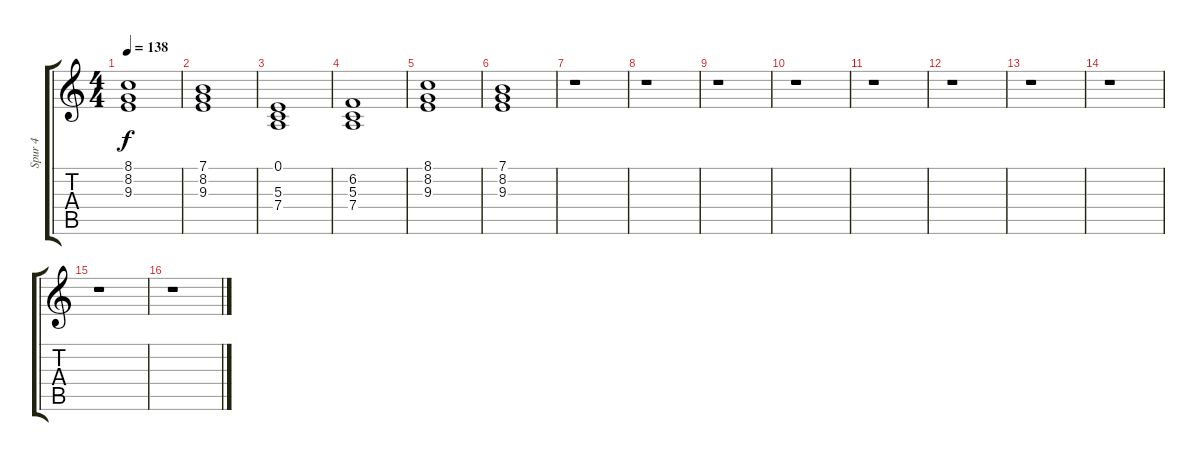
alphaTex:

\track ("Spur 4" "Spur 4") {instrument stringensemble1}
\staff {score tabs}
\tuning (E4 B3 G3 D3 A2 E2) {hide}
\ts (4 4)
\tempo 138
\clef g2
\ks c
(8.1 8.2 9.3).1{dy f} |
(7.1 8.2 9.3).1 |
(0.1 5.3 7.4).1 |
(6.2 5.3 7.4).1 |
(8.1 8.2 9.3).1 |
(7.1 8.2 9.3).1 |
r.1 |
r.1 |
r.1 |
r.1 |
r.1 |
r.1 |
r.1 |
r.1 |
r.1 |
r.1
